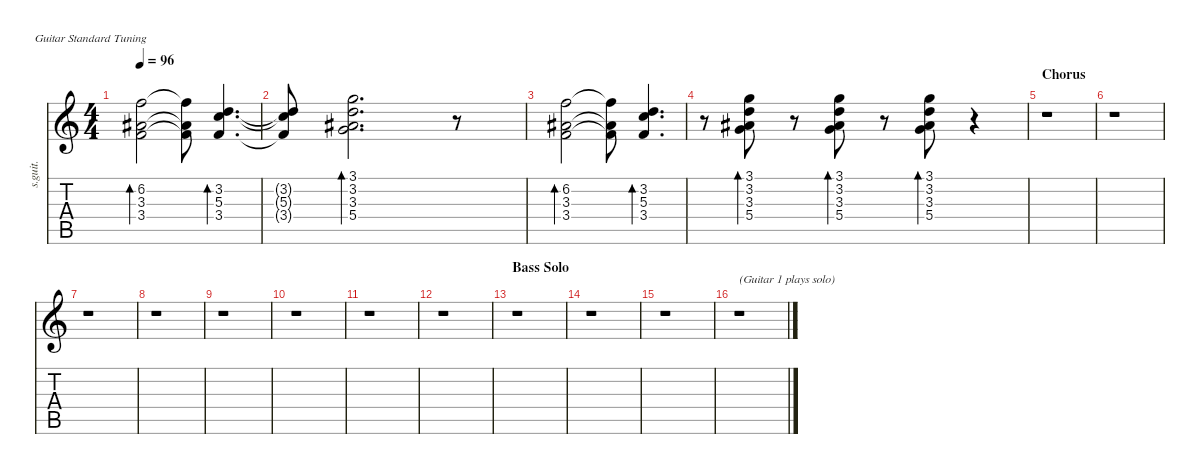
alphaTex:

\defaultSystemsLayout 4
\hideDynamics
\bracketExtendMode nobrackets
\track ("Dave Navarro (Lead)" "s.guit.") {instrument distortionguitar}
\staff {score tabs}
\tuning (E4 B3 G3 D3 A2 E2)
\ts (4 4)
\tempo 96
\clef g2
\ks c
(6.2 3.3{acc #} 3.4).2{bd 30 dy f} (6.2{t} 3.3{t acc #} 3.4{t}).8 (3.2 5.3 3.4).4{d bd 30} |
(3.2{t} 5.3{t} 3.4{t}).8 (3.1 3.2 3.3{acc #} 5.4).2{d bd 30} r.8 |
(6.2 3.3{acc #} 3.4).2{bd 30} (6.2{t} 3.3{t acc #} 3.4{t}).8 (3.2 5.3 3.4).4{d bd 30} |
r.8 (3.1 3.2 3.3{acc #} 5.4).8{bd 30} r.8 (3.1 3.2 3.3{acc #} 5.4).8{bd 30} r.8 (3.1 3.2 3.3{acc #} 5.4).8{bd 30} r.4 |
\section ("" "Chorus")
r.1 |
r.1 |
r.1 |
r.1 |
r.1 |
r.1 |
r.1 |
r.1 |
\section ("" "Bass Solo")
r.1 |
r.1 |
r.1 |
r.1{txt "(Guitar 1 plays solo)"}
